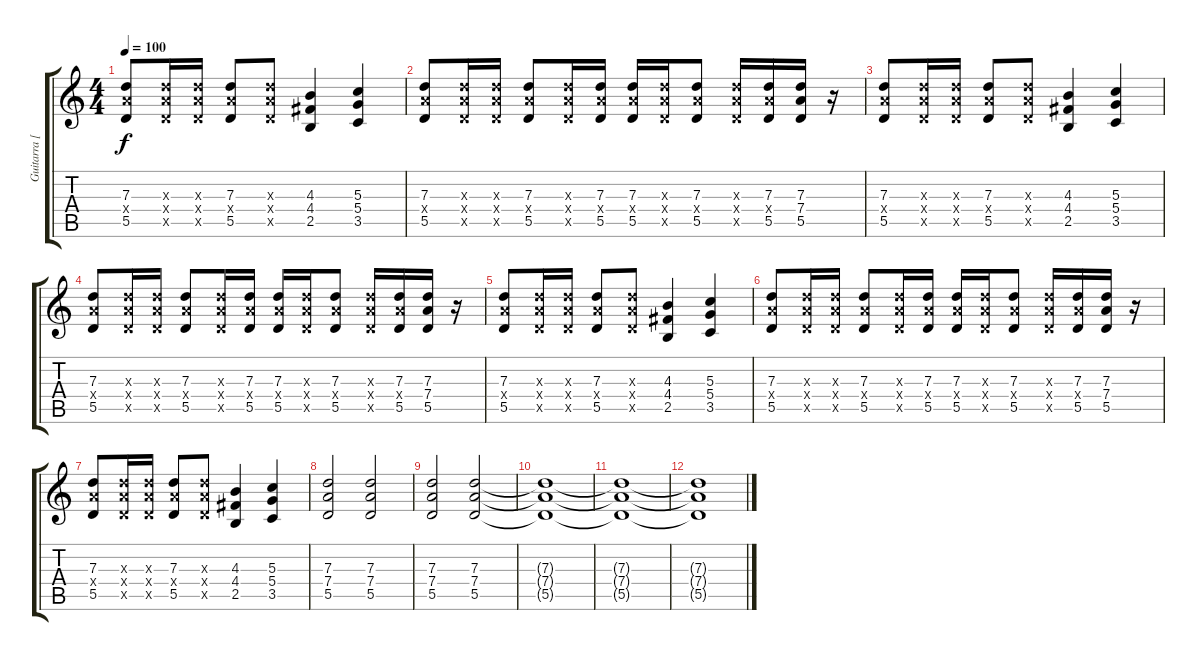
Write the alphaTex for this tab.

\track ("Guitarra [Alex]" "Guitarra [") {instrument overdrivenguitar}
\staff {score tabs}
\tuning (E4 B3 G3 D3 A2 E2) {hide}
\ts (4 4)
\tempo 100
\clef g2
\ks c
(7.3 7.4{x} 5.5).8{dy f} (7.3{x} 7.4{x} 5.5{x}).16 (7.3{x} 7.4{x} 5.5{x}).16 (7.3 7.4{x} 5.5).8 (7.3{x} 7.4{x} 5.5{x}).8 (4.3 4.4 2.5).4 (5.3 5.4 3.5).4 |
(7.3 7.4{x} 5.5).8 (7.3{x} 7.4{x} 5.5{x}).16 (7.3{x} 7.4{x} 5.5{x}).16 (7.3 7.4{x} 5.5).8 (7.3{x} 7.4{x} 5.5{x}).16 (7.3 7.4{x} 5.5).16 (7.3 7.4{x} 5.5).16 (7.3{x} 7.4{x} 5.5{x}).16 (7.3 7.4{x} 5.5).8 (7.3{x} 7.4{x} 5.5{x}).16 (7.3 7.4{x} 5.5).16 (7.3 7.4 5.5).16 r.16 |
(7.3 7.4{x} 5.5).8 (7.3{x} 7.4{x} 5.5{x}).16 (7.3{x} 7.4{x} 5.5{x}).16 (7.3 7.4{x} 5.5).8 (7.3{x} 7.4{x} 5.5{x}).8 (4.3 4.4 2.5).4 (5.3 5.4 3.5).4 |
(7.3 7.4{x} 5.5).8 (7.3{x} 7.4{x} 5.5{x}).16 (7.3{x} 7.4{x} 5.5{x}).16 (7.3 7.4{x} 5.5).8 (7.3{x} 7.4{x} 5.5{x}).16 (7.3 7.4{x} 5.5).16 (7.3 7.4{x} 5.5).16 (7.3{x} 7.4{x} 5.5{x}).16 (7.3 7.4{x} 5.5).8 (7.3{x} 7.4{x} 5.5{x}).16 (7.3 7.4{x} 5.5).16 (7.3 7.4 5.5).16 r.16 |
(7.3 7.4{x} 5.5).8 (7.3{x} 7.4{x} 5.5{x}).16 (7.3{x} 7.4{x} 5.5{x}).16 (7.3 7.4{x} 5.5).8 (7.3{x} 7.4{x} 5.5{x}).8 (4.3 4.4 2.5).4 (5.3 5.4 3.5).4 |
(7.3 7.4{x} 5.5).8 (7.3{x} 7.4{x} 5.5{x}).16 (7.3{x} 7.4{x} 5.5{x}).16 (7.3 7.4{x} 5.5).8 (7.3{x} 7.4{x} 5.5{x}).16 (7.3 7.4{x} 5.5).16 (7.3 7.4{x} 5.5).16 (7.3{x} 7.4{x} 5.5{x}).16 (7.3 7.4{x} 5.5).8 (7.3{x} 7.4{x} 5.5{x}).16 (7.3 7.4{x} 5.5).16 (7.3 7.4 5.5).16 r.16 |
(7.3 7.4{x} 5.5).8 (7.3{x} 7.4{x} 5.5{x}).16 (7.3{x} 7.4{x} 5.5{x}).16 (7.3 7.4{x} 5.5).8 (7.3{x} 7.4{x} 5.5{x}).8 (4.3 4.4 2.5).4 (5.3 5.4 3.5).4 |
(7.3 7.4 5.5).2 (7.3 7.4 5.5).2 |
(7.3 7.4 5.5).2 (7.3 7.4 5.5).2 |
(7.3{t} 7.4{t} 5.5{t}).1 |
(7.3{t} 7.4{t} 5.5{t}).1 |
(7.3{t} 7.4{t} 5.5{t}).1
